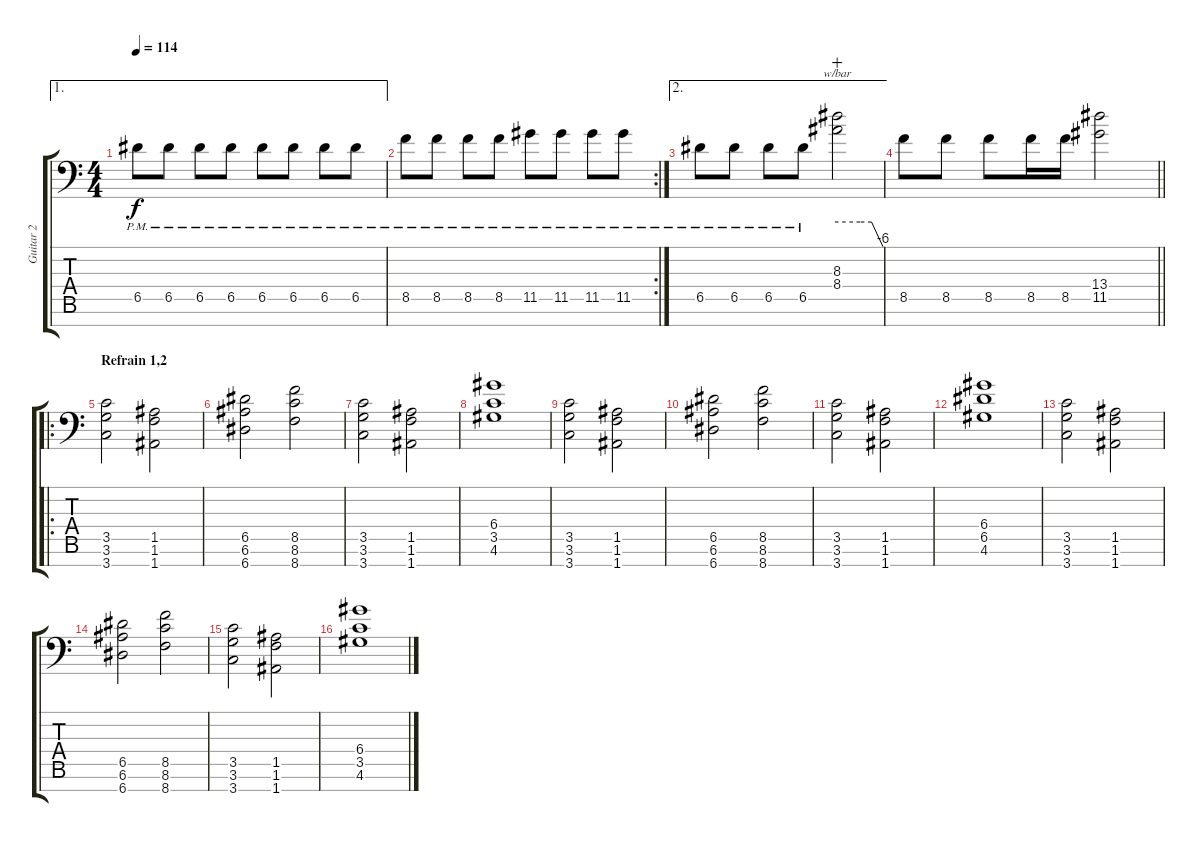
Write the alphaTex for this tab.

\track ("Guitar 2" "Guitar 2") {instrument distortionguitar}
\staff {score tabs}
\tuning (E4 B3 G3 D3 A2 E2 A1) {hide}
\ae 1
\ts (4 4)
\tempo 114
\clef f4
\ks c
6.5{pm}.8{dy f} 6.5{pm}.8 6.5{pm}.8 6.5{pm}.8 6.5{pm}.8 6.5{pm}.8 6.5{pm}.8 6.5{pm}.8 |
\rc 2
8.5{pm}.8 8.5{pm}.8 8.5{pm}.8 8.5{pm}.8 11.5{pm}.8 11.5{pm}.8 11.5{pm}.8 11.5{pm}.8 |
\ae 2
6.5{pm}.8 6.5{pm}.8 6.5{pm}.8 6.5{pm}.8 (8.3 8.4).2{tbe (custom default 0 0 30 0 45 0 60 -24) wahc} |
\barLineRight lightlight
8.5.8 8.5.8 8.5.8 8.5.16 8.5.16 (13.4 11.5).2 |
\ro
\section ("" "Refrain 1,2")
(3.5 3.6 3.7).2 (1.5 1.6 1.7).2 |
(6.5 6.6 6.7).2 (8.5 8.6 8.7).2 |
(3.5 3.6 3.7).2 (1.5 1.6 1.7).2 |
(6.4 3.5 4.6).1 |
(3.5 3.6 3.7).2 (1.5 1.6 1.7).2 |
(6.5 6.6 6.7).2 (8.5 8.6 8.7).2 |
(3.5 3.6 3.7).2 (1.5 1.6 1.7).2 |
(6.4 6.5 4.6).1 |
(3.5 3.6 3.7).2 (1.5 1.6 1.7).2 |
(6.5 6.6 6.7).2 (8.5 8.6 8.7).2 |
(3.5 3.6 3.7).2 (1.5 1.6 1.7).2 |
(6.4 3.5 4.6).1
